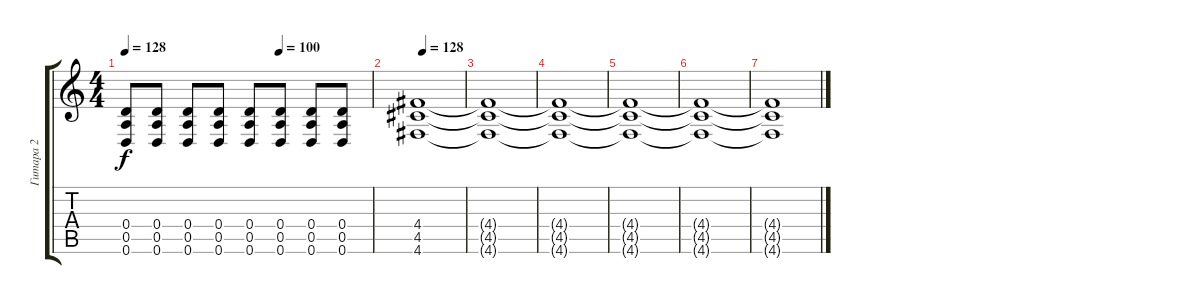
\track ("Гитара 2" "Гитара 2") {instrument distortionguitar}
\staff {score tabs}
\tuning (E4 B3 G3 D3 A2 D2) {hide}
\ts (4 4)
\tempo 128
\tempo (100 0.625)
\clef g2
\ks c
(0.4 0.5 0.6).8{dy f} (0.4 0.5 0.6).8 (0.4 0.5 0.6).8 (0.4 0.5 0.6).8 (0.4 0.5 0.6).8 (0.4 0.5 0.6).8 (0.4 0.5 0.6).8 (0.4 0.5 0.6).8 |
\tempo (128 0.125)
(4.4 4.5 4.6).1 |
(4.4{t} 4.5{t} 4.6{t}).1 |
(4.4{t} 4.5{t} 4.6{t}).1 |
(4.4{t} 4.5{t} 4.6{t}).1{volume 0} |
(4.4{t} 4.5{t} 4.6{t}).1 |
(4.4{t} 4.5{t} 4.6{t}).1
